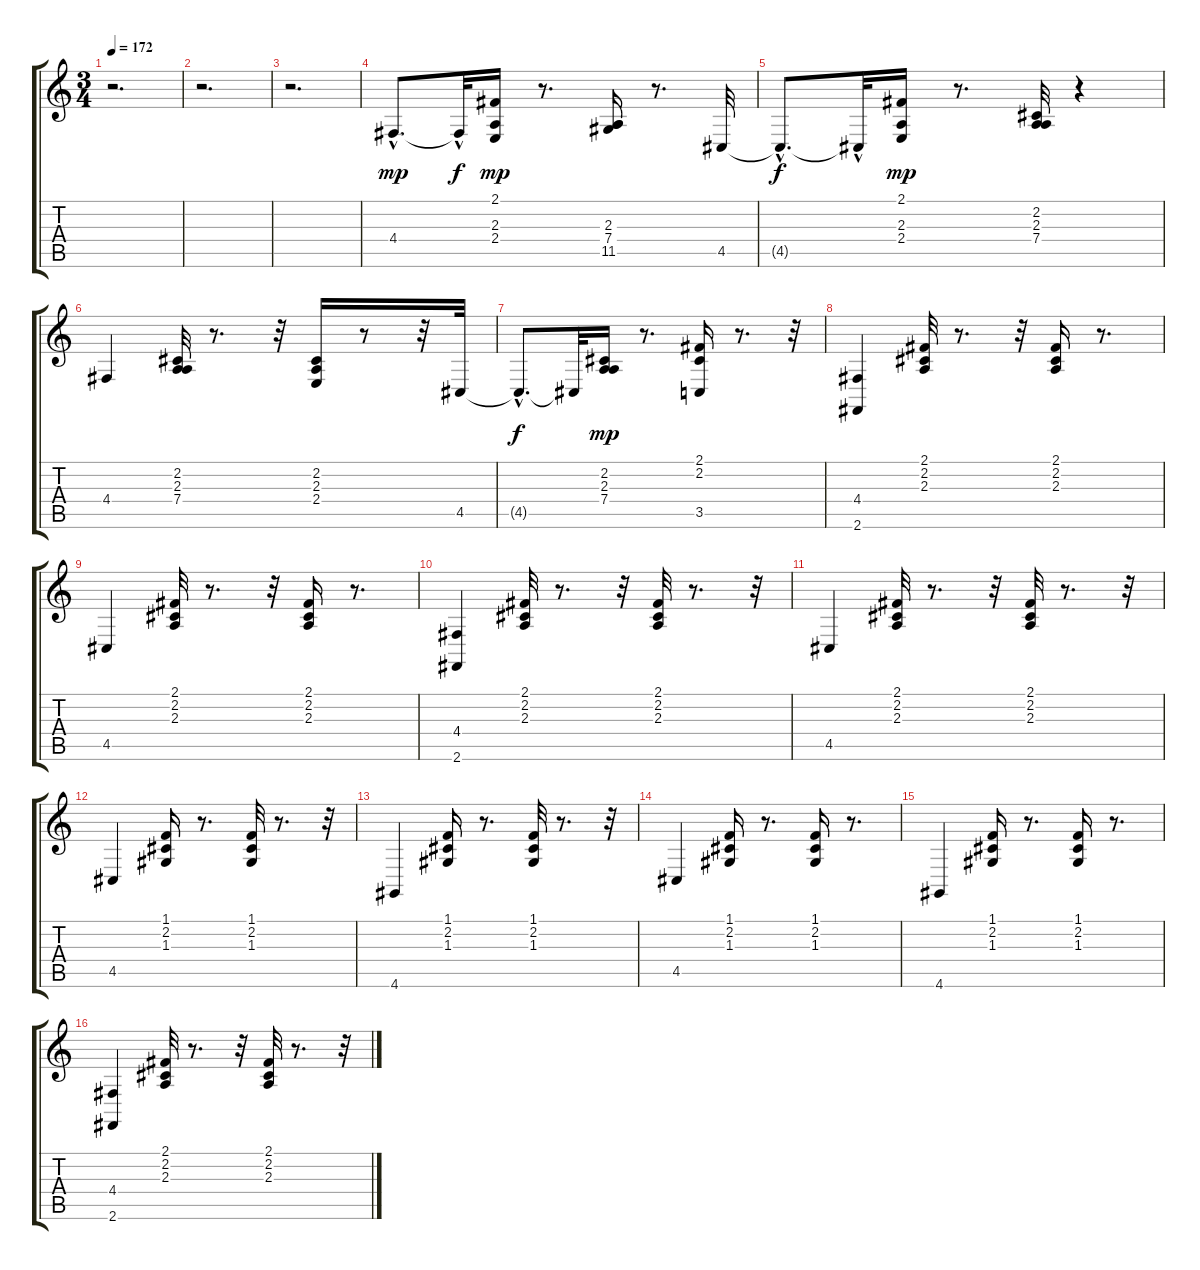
\track "" {instrument stringensemble1}
\staff {score tabs}
\tuning (E4 B3 G3 D3 A2 E2) {hide}
\ts (3 4)
\tempo 172
\clef g2
\ks c
r.2{d dy mp} |
r.2{d} |
r.2{d} |
4.4{hac}.8{d} 4.4{hac t}.32{dy f} (2.1 2.3 2.4).16{dy mp} r.8{d} (2.3 7.4 11.5).16 r.8{d} 4.5.32 |
4.5{hac t}.8{d dy f} 4.5{hac t}.32 (2.1 2.3 2.4).16{dy mp} r.8{d} (2.2 2.3 7.4).32 r.4 |
4.4.4 (2.2 2.3 7.4).32 r.8{d} r.32 (2.2 2.3 2.4).16 r.8 r.32 4.5.32 |
4.5{hac t}.8{d dy f} 4.5{t}.32 (2.2 2.3 7.4).16{dy mp} r.8{d} (2.1 2.2 3.5).16 r.8{d} r.32 |
(4.4 2.6).4 (2.1 2.2 2.3).32 r.8{d} r.32 (2.1 2.2 2.3).16 r.8{d} |
4.5.4 (2.1 2.2 2.3).32 r.8{d} r.32 (2.1 2.2 2.3).16 r.8{d} |
(4.4 2.6).4 (2.1 2.2 2.3).32 r.8{d} r.32 (2.1 2.2 2.3).32 r.8{d} r.32 |
4.5.4 (2.1 2.2 2.3).32 r.8{d} r.32 (2.1 2.2 2.3).32 r.8{d} r.32 |
4.5.4 (1.1 2.2 1.3).16 r.8{d} (1.1 2.2 1.3).32 r.8{d} r.32 |
4.6.4 (1.1 2.2 1.3).16 r.8{d} (1.1 2.2 1.3).32 r.8{d} r.32 |
4.5.4 (1.1 2.2 1.3).16 r.8{d} (1.1 2.2 1.3).16 r.8{d} |
4.6.4 (1.1 2.2 1.3).16 r.8{d} (1.1 2.2 1.3).16 r.8{d} |
(4.4 2.6).4 (2.1 2.2 2.3).32 r.8{d} r.32 (2.1 2.2 2.3).32 r.8{d} r.32
